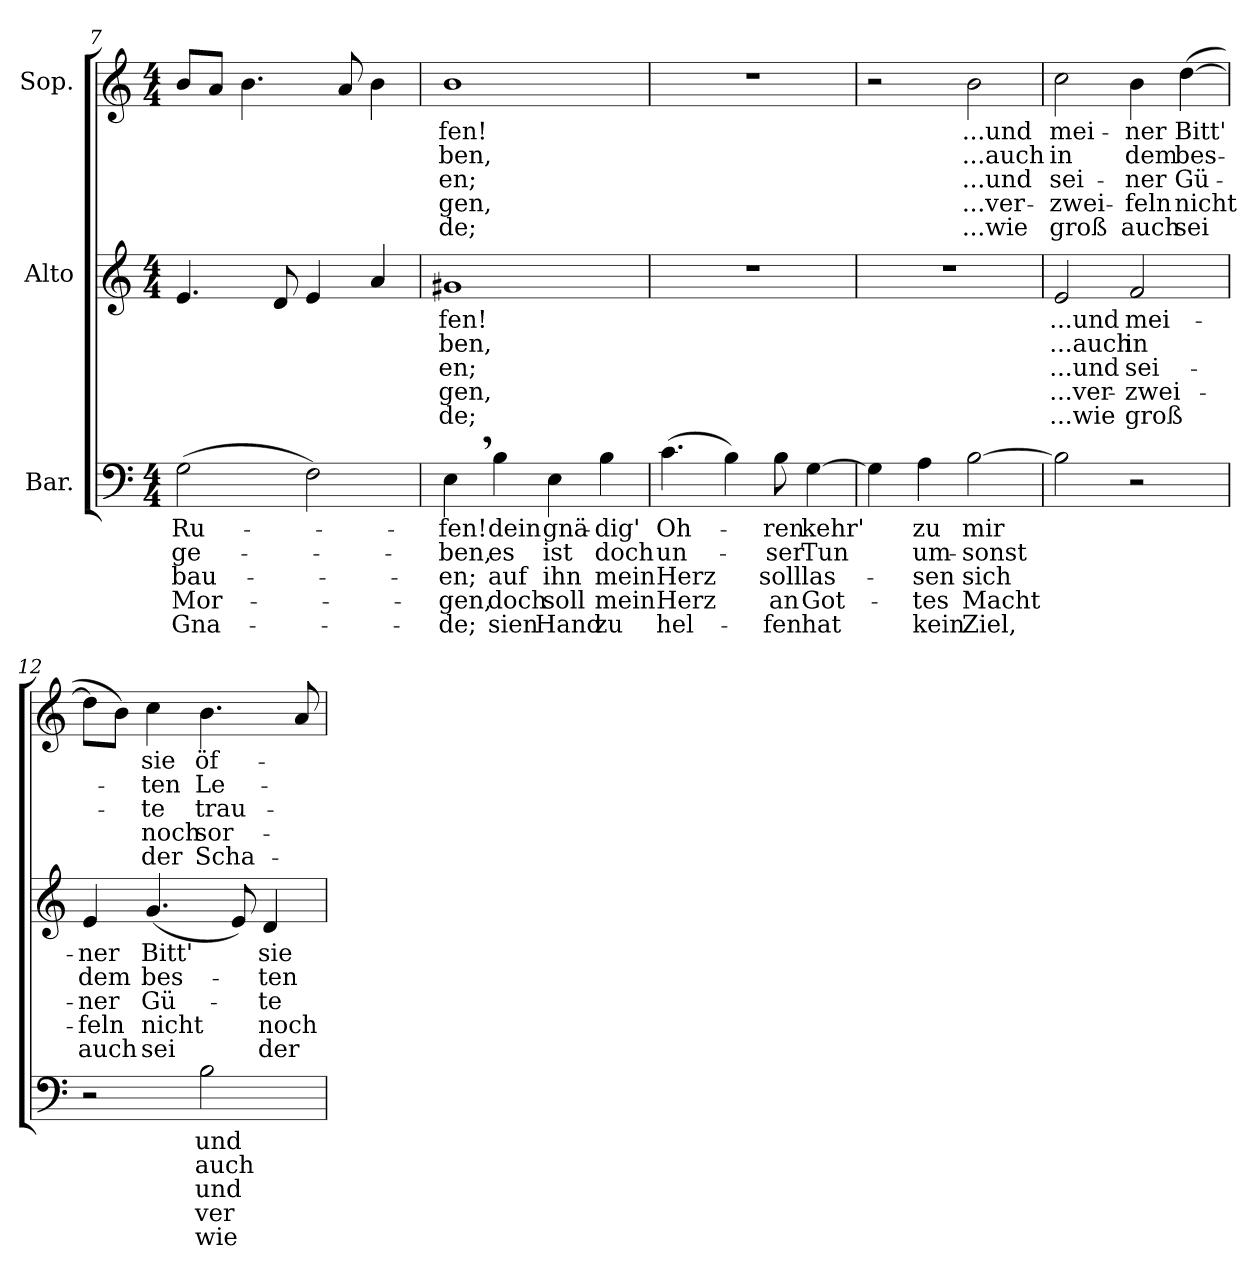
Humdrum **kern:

**kern	**text	**text	**text	**text	**text	**kern	**text	**text	**text	**text	**text	**kern	**text	**text	**text	**text	**text
*part3	*part3	*part3	*part3	*part3	*part3	*part2	*part2	*part2	*part2	*part2	*part2	*part1	*part1	*part1	*part1	*part1	*part1
*staff3	*staff3	*staff3	*staff3	*staff3	*staff3	*staff2	*staff2	*staff2	*staff2	*staff2	*staff2	*staff1	*staff1	*staff1	*staff1	*staff1	*staff1
*I"Bar.	*	*	*	*	*	*I"Alto	*	*	*	*	*	*I"Sop.	*	*	*	*	*
*clefF4	*	*	*	*	*	*clefG2	*	*	*	*	*	*clefG2	*	*	*	*	*
*k[]	*	*	*	*	*	*k[]	*	*	*	*	*	*k[]	*	*	*	*	*
*C:	*	*	*	*	*	*C:	*	*	*	*	*	*C:	*	*	*	*	*
*M4/4	*	*	*	*	*	*M4/4	*	*	*	*	*	*M4/4	*	*	*	*	*
=7	=7	=7	=7	=7	=7	=7	=7	=7	=7	=7	=7	=7	=7	=7	=7	=7	=7
!	!LO:LY:b	!LO:LY:b	!LO:LY:b	!LO:LY:b	!LO:LY:b	!	!	!	!	!	!	!	!	!	!	!	!
(>2G\	Ru-	-ge-	bau-	Mor-	Gna-	4.e/	.	.	.	.	.	8b/L	.	.	.	.	.
.	.	.	.	.	.	.	.	.	.	.	.	8a/J	.	.	.	.	.
.	.	.	.	.	.	.	.	.	.	.	.	4.b\	.	.	.	.	.
.	.	.	.	.	.	8d/	.	.	.	.	.	.	.	.	.	.	.
2F\)	.	.	.	.	.	4e/	.	.	.	.	.	.	.	.	.	.	.
.	.	.	.	.	.	.	.	.	.	.	.	8a/	.	.	.	.	.
.	.	.	.	.	.	4a/	.	.	.	.	.	4b\	.	.	.	.	.
!!LO:PB:g=z
=8	=8	=8	=8	=8	=8	=8	=8	=8	=8	=8	=8	=8	=8	=8	=8	=8	=8
!	!LO:LY:b	!LO:LY:b	!LO:LY:b	!LO:LY:b	!LO:LY:b	!	!	!	!	!	!	!	!	!	!	!	!
!	!	!	!	!	!	!	!LO:LY:b	!LO:LY:b	!LO:LY:b	!LO:LY:b	!LO:LY:b	!	!	!	!	!	!
!	!	!	!	!	!	!	!	!	!	!	!	!	!LO:LY:b	!LO:LY:b	!LO:LY:b	!LO:LY:b	!LO:LY:b
4E,>\	-fen!	-ben,	-en;	-gen,	-de;	1g#X	-fen!	-ben,	-en;	-gen,	-de;	1b	-fen!	-ben,	-en;	-gen,	-de;
!	!LO:LY:b	!LO:LY:b	!LO:LY:b	!LO:LY:b	!LO:LY:b	!	!	!	!	!	!	!	!	!	!	!	!
4B\	dein	es	auf	doch	sien	.	.	.	.	.	.	.	.	.	.	.	.
!	!LO:LY:b	!LO:LY:b	!LO:LY:b	!LO:LY:b	!LO:LY:b	!	!	!	!	!	!	!	!	!	!	!	!
4E\	gnä-	ist	ihn	soll	Hand	.	.	.	.	.	.	.	.	.	.	.	.
!	!LO:LY:b	!LO:LY:b	!LO:LY:b	!LO:LY:b	!LO:LY:b	!	!	!	!	!	!	!	!	!	!	!	!
4B\	-dig'	doch	mein	mein	zu	.	.	.	.	.	.	.	.	.	.	.	.
=9	=9	=9	=9	=9	=9	=9	=9	=9	=9	=9	=9	=9	=9	=9	=9	=9	=9
!	!LO:LY:b	!LO:LY:b	!LO:LY:b	!LO:LY:b	!LO:LY:b	!	!	!	!	!	!	!	!	!	!	!	!
(>4.c\	Oh-	un-	Herz	Herz	hel-	1r	.	.	.	.	.	1r	.	.	.	.	.
4B\)	.	.	.	.	.	.	.	.	.	.	.	.	.	.	.	.	.
!	!LO:LY:b	!LO:LY:b	!LO:LY:b	!LO:LY:b	!LO:LY:b	!	!	!	!	!	!	!	!	!	!	!	!
8B\	-ren	-ser	soll	an	-fen	.	.	.	.	.	.	.	.	.	.	.	.
!	!LO:LY:b	!LO:LY:b	!LO:LY:b	!LO:LY:b	!LO:LY:b	!	!	!	!	!	!	!	!	!	!	!	!
[4G\	kehr'	Tun	las-	Got-	hat	.	.	.	.	.	.	.	.	.	.	.	.
=10	=10	=10	=10	=10	=10	=10	=10	=10	=10	=10	=10	=10	=10	=10	=10	=10	=10
4G\]	.	.	.	.	.	1r	.	.	.	.	.	2r	.	.	.	.	.
!	!LO:LY:b	!LO:LY:b	!LO:LY:b	!LO:LY:b	!LO:LY:b	!	!	!	!	!	!	!	!	!	!	!	!
4A\	zu	um-	-sen	-tes	kein	.	.	.	.	.	.	.	.	.	.	.	.
!	!LO:LY:b	!LO:LY:b	!LO:LY:b	!LO:LY:b	!LO:LY:b	!	!	!	!	!	!	!	!	!	!	!	!
!	!	!	!	!	!	!	!	!	!	!	!	!	!LO:LY:b	!LO:LY:b	!LO:LY:b	!LO:LY:b	!LO:LY:b
[2B\	mir	-sonst	sich	Macht	Ziel,	.	.	.	.	.	.	2b\	...und	...auch	...und	...ver-	...wie
=11	=11	=11	=11	=11	=11	=11	=11	=11	=11	=11	=11	=11	=11	=11	=11	=11	=11
!	!	!	!	!	!	!	!LO:LY:b	!LO:LY:b	!LO:LY:b	!LO:LY:b	!LO:LY:b	!	!	!	!	!	!
!	!	!	!	!	!	!	!	!	!	!	!	!	!LO:LY:b	!LO:LY:b	!LO:LY:b	!LO:LY:b	!LO:LY:b
2B\]	.	.	.	.	.	2e/	...und	...auch	...und	...ver-	...wie	2cc\	mei-	in	sei-	-zwei-	groß
!	!	!	!	!	!	!	!LO:LY:b	!LO:LY:b	!LO:LY:b	!LO:LY:b	!LO:LY:b	!	!	!	!	!	!
!	!	!	!	!	!	!	!	!	!	!	!	!	!LO:LY:b	!LO:LY:b	!LO:LY:b	!LO:LY:b	!LO:LY:b
2r	.	.	.	.	.	2f/	mei-	in	sei-	-zwei-	groß	4b\	-ner	dem	-ner	-feln	auch
!	!	!	!	!	!	!	!	!	!	!	!	!	!LO:LY:b	!LO:LY:b	!LO:LY:b	!LO:LY:b	!LO:LY:b
.	.	.	.	.	.	.	.	.	.	.	.	(>[4dd\	Bitt'	bes-	Gü-	nicht	sei
!!LO:LB:g=z
=12	=12	=12	=12	=12	=12	=12	=12	=12	=12	=12	=12	=12	=12	=12	=12	=12	=12
!	!	!	!	!	!	!	!LO:LY:b	!LO:LY:b	!LO:LY:b	!LO:LY:b	!LO:LY:b	!	!	!	!	!	!
2r	.	.	.	.	.	4e/	-ner	dem	-ner	-feln	auch	8dd\L]	.	.	.	.	.
.	.	.	.	.	.	.	.	.	.	.	.	8b\J)	.	.	.	.	.
!	!	!	!	!	!	!	!LO:LY:b	!LO:LY:b	!LO:LY:b	!LO:LY:b	!LO:LY:b	!	!	!	!	!	!
!	!	!	!	!	!	!	!	!	!	!	!	!	!LO:LY:b	!LO:LY:b	!LO:LY:b	!LO:LY:b	!LO:LY:b
.	.	.	.	.	.	(<4.g/	Bitt'	bes-	Gü-	nicht	sei	4cc\	sie	-ten	-te	noch	der
!	!LO:LY:b	!LO:LY:b	!LO:LY:b	!LO:LY:b	!LO:LY:b	!	!	!	!	!	!	!	!	!	!	!	!
!	!	!	!	!	!	!	!	!	!	!	!	!	!LO:LY:b	!LO:LY:b	!LO:LY:b	!LO:LY:b	!LO:LY:b
2B\	und	auch	und	ver-	wie	.	.	.	.	.	.	4.b\	öf-	Le-	trau-	sor-	Scha-
.	.	.	.	.	.	8e/)	.	.	.	.	.	.	.	.	.	.	.
!	!	!	!	!	!	!	!LO:LY:b	!LO:LY:b	!LO:LY:b	!LO:LY:b	!LO:LY:b	!	!	!	!	!	!
.	.	.	.	.	.	4d/	sie	-ten	-te	noch	der	.	.	.	.	.	.
.	.	.	.	.	.	.	.	.	.	.	.	8a/	.	.	.	.	.
=	=	=	=	=	=	=	=	=	=	=	=	=	=	=	=	=	=
*-	*-	*-	*-	*-	*-	*-	*-	*-	*-	*-	*-	*-	*-	*-	*-	*-	*-
